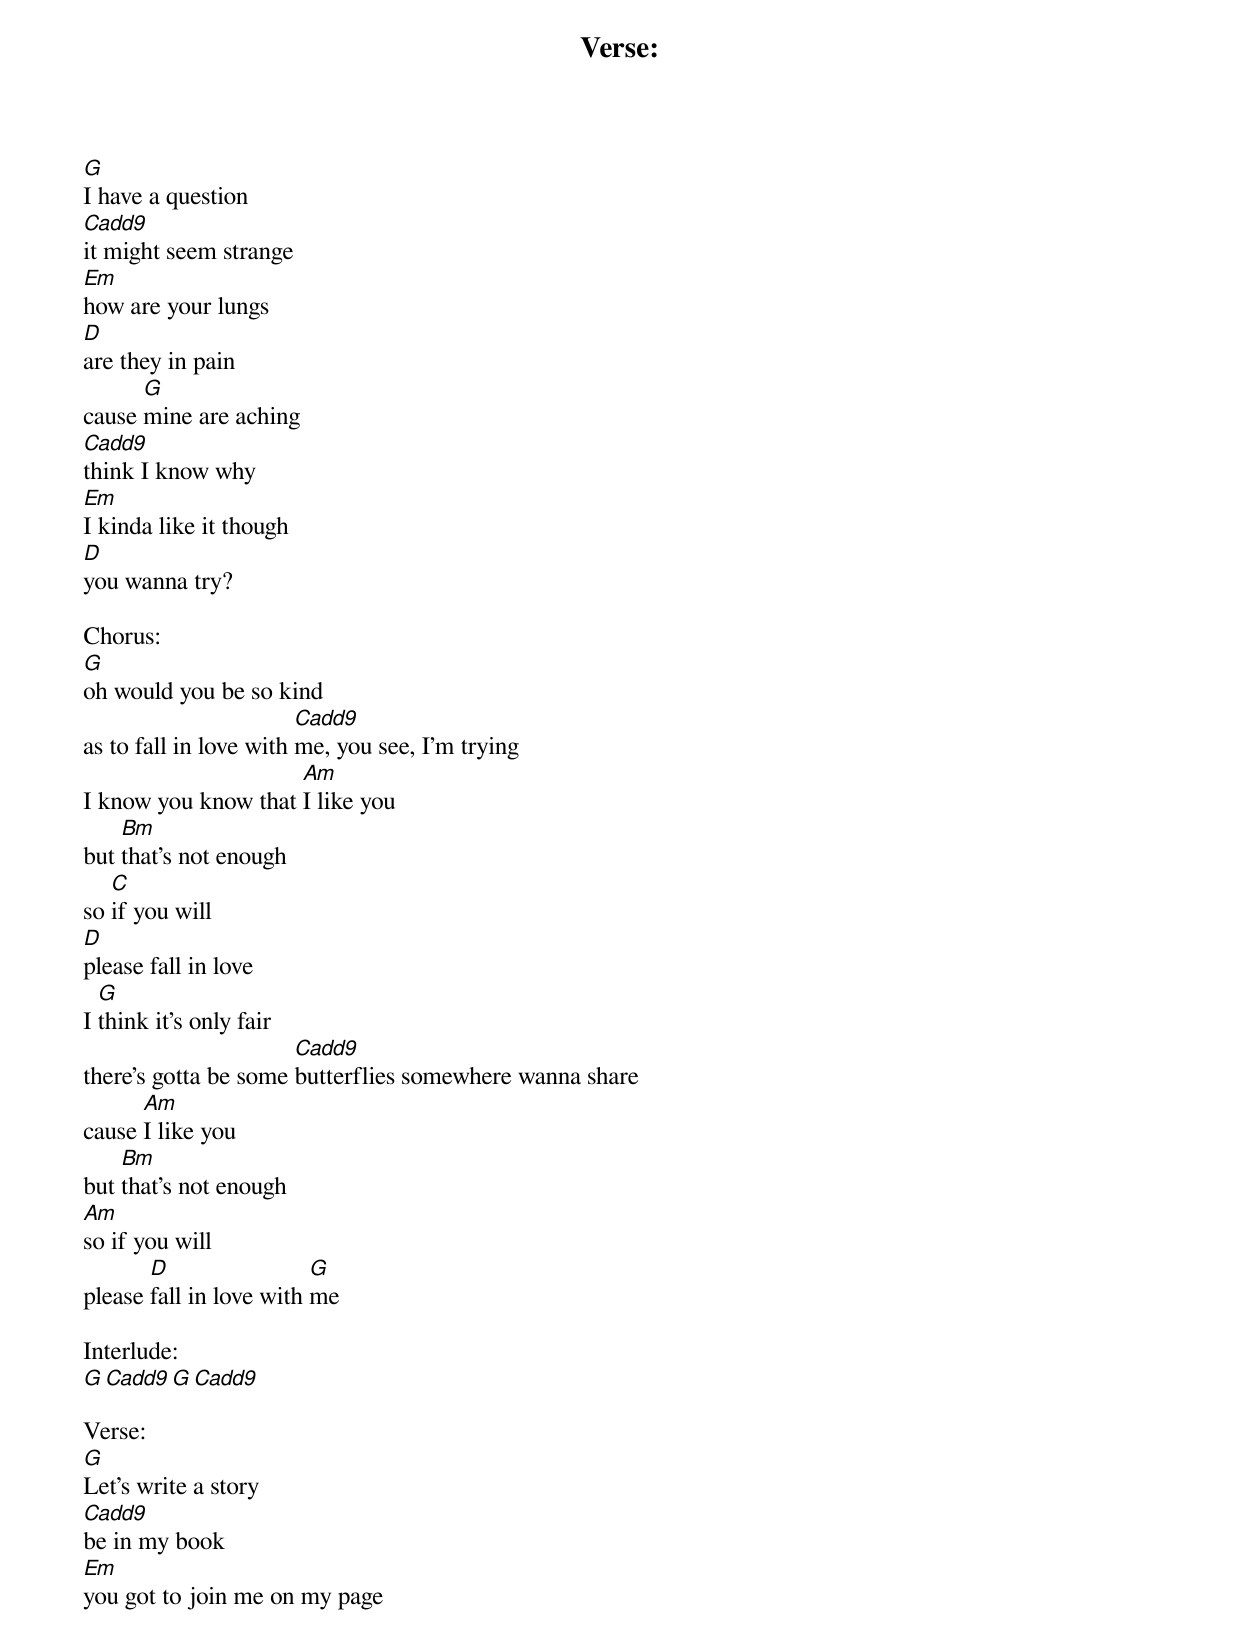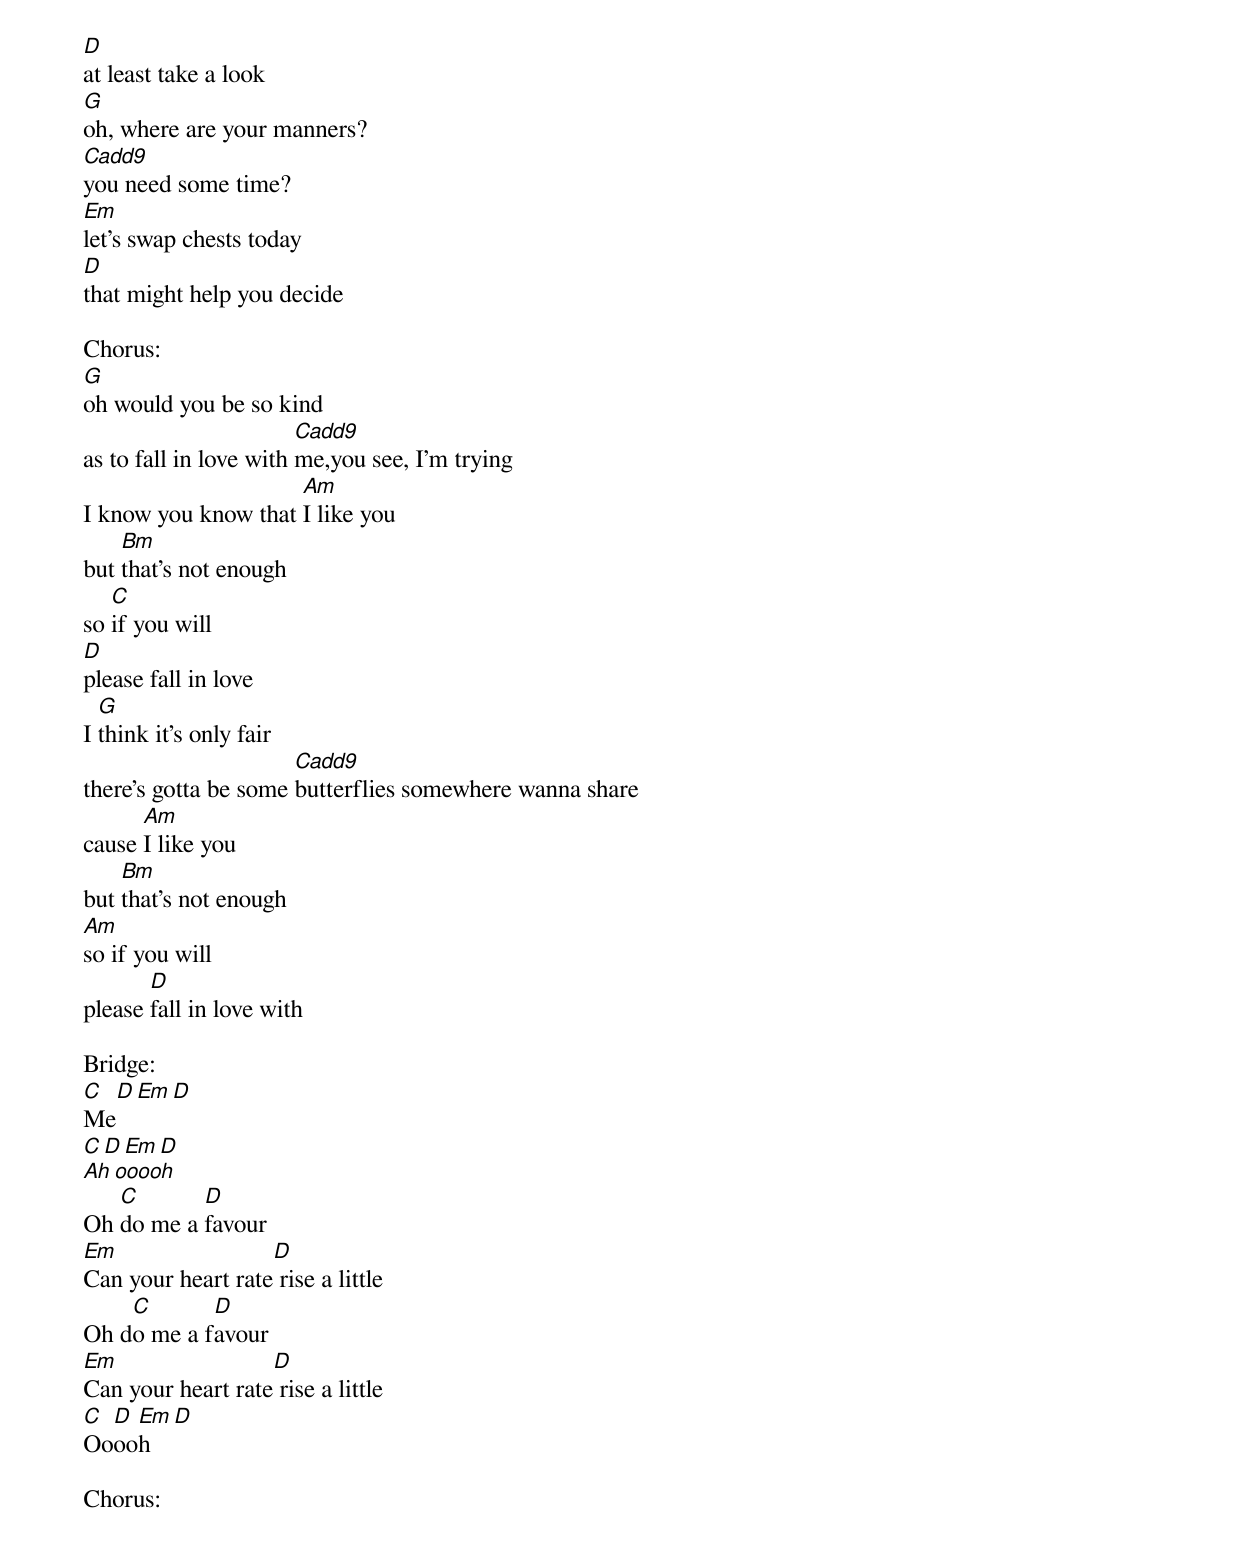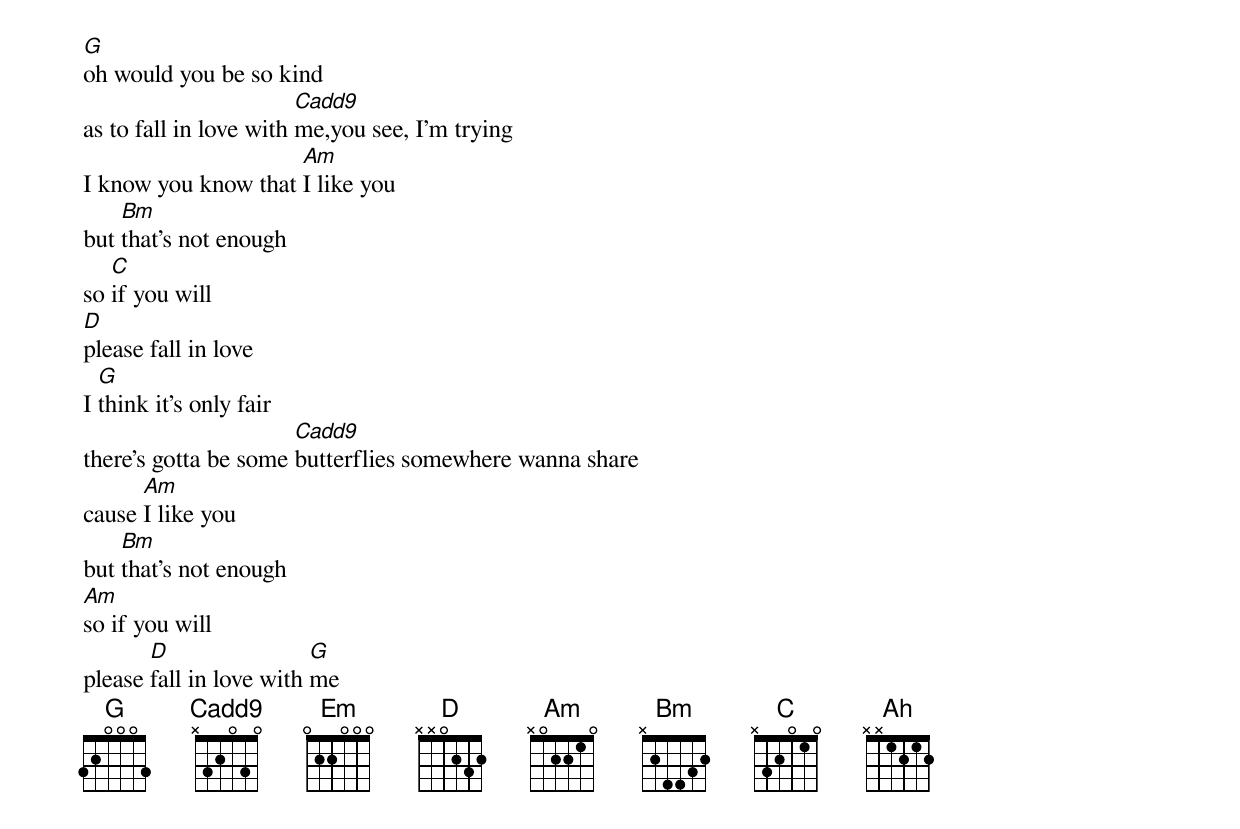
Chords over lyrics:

Verse:
G
I have a question
Cadd9
it might seem strange
Em
how are your lungs
D
are they in pain
      G
cause mine are aching
Cadd9
think I know why
Em
I kinda like it though
D
you wanna try?

Chorus:
G
oh would you be so kind
                        Cadd9
as to fall in love with me, you see, I’m trying
                     Am
I know you know that I like you
    Bm
but that’s not enough
   C
so if you will
D
please fall in love
  G
I think it’s only fair
                      Cadd9
there’s gotta be some butterflies somewhere wanna share
      Am
cause I like you
    Bm
but that’s not enough
Am
so if you will
       D                 G
please fall in love with me

Interlude:
G Cadd9 G Cadd9

Verse:
G
Let's write a story
Cadd9
be in my book
Em
you got to join me on my page
D
at least take a look
G
oh, where are your manners?
Cadd9
you need some time?
Em
let’s swap chests today
D
that might help you decide

Chorus:
G
oh would you be so kind
                        Cadd9
as to fall in love with me,you see, I’m trying
                     Am
I know you know that I like you
    Bm
but that’s not enough
   C
so if you will
D
please fall in love
  G
I think it’s only fair
                      Cadd9
there’s gotta be some butterflies somewhere wanna share
      Am
cause I like you
    Bm
but that’s not enough
Am
so if you will
       D
please fall in love with

Bridge:
C D Em D
Me
    C D Em D
Ah ooooh
   C       D
Oh do me a favour
Em                 D
Can your heart rate rise a little
    C       D
Oh do me a favour
Em                 D
Can your heart rate rise a little
C D Em D
Ooooh

Chorus:
G
oh would you be so kind
                        Cadd9
as to fall in love with me,you see, I’m trying
                     Am
I know you know that I like you
    Bm
but that’s not enough
   C
so if you will
D
please fall in love
  G
I think it’s only fair
                      Cadd9
there’s gotta be some butterflies somewhere wanna share
      Am
cause I like you
    Bm
but that’s not enough
Am
so if you will
       D                 G
please fall in love with me
